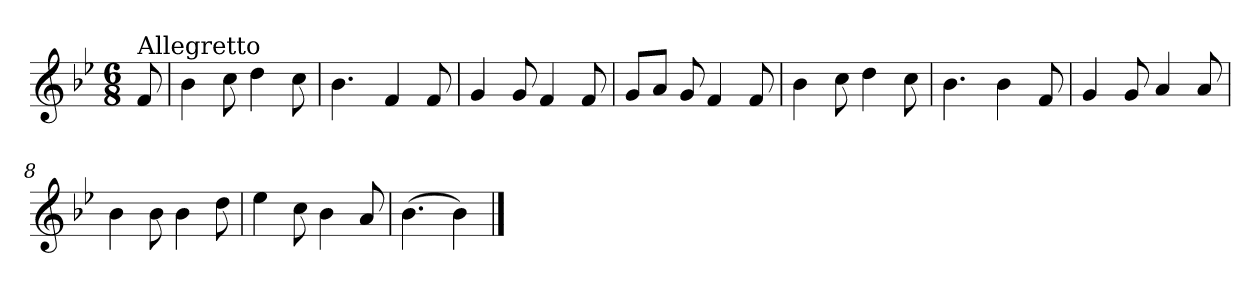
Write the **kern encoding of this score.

**kern
*part1
*staff1
*clefG2
*k[b-e-]
*B-:
*M6/8
=
!LO:TX:a:t=Allegretto
8f/
=1
4b-\
8cc\
4dd\
8cc\
=2
4.b-\
4f/
8f/
=3
4g/
8g/
4f/
8f/
=4
8g/L
8a/J
8g/
4f/
8f/
=5
4b-\
8cc\
4dd\
8cc\
=6
4.b-\
4b-\
8f/
!!LO:LB:g=z
=7
4g/
8g/
4a/
8a/
=8
4b-\
8b-\
4b-\
8dd\
=9
4ee-\
8cc\
4b-\
8a/
=10
(>4.b-\
4b-\)
==
*-
